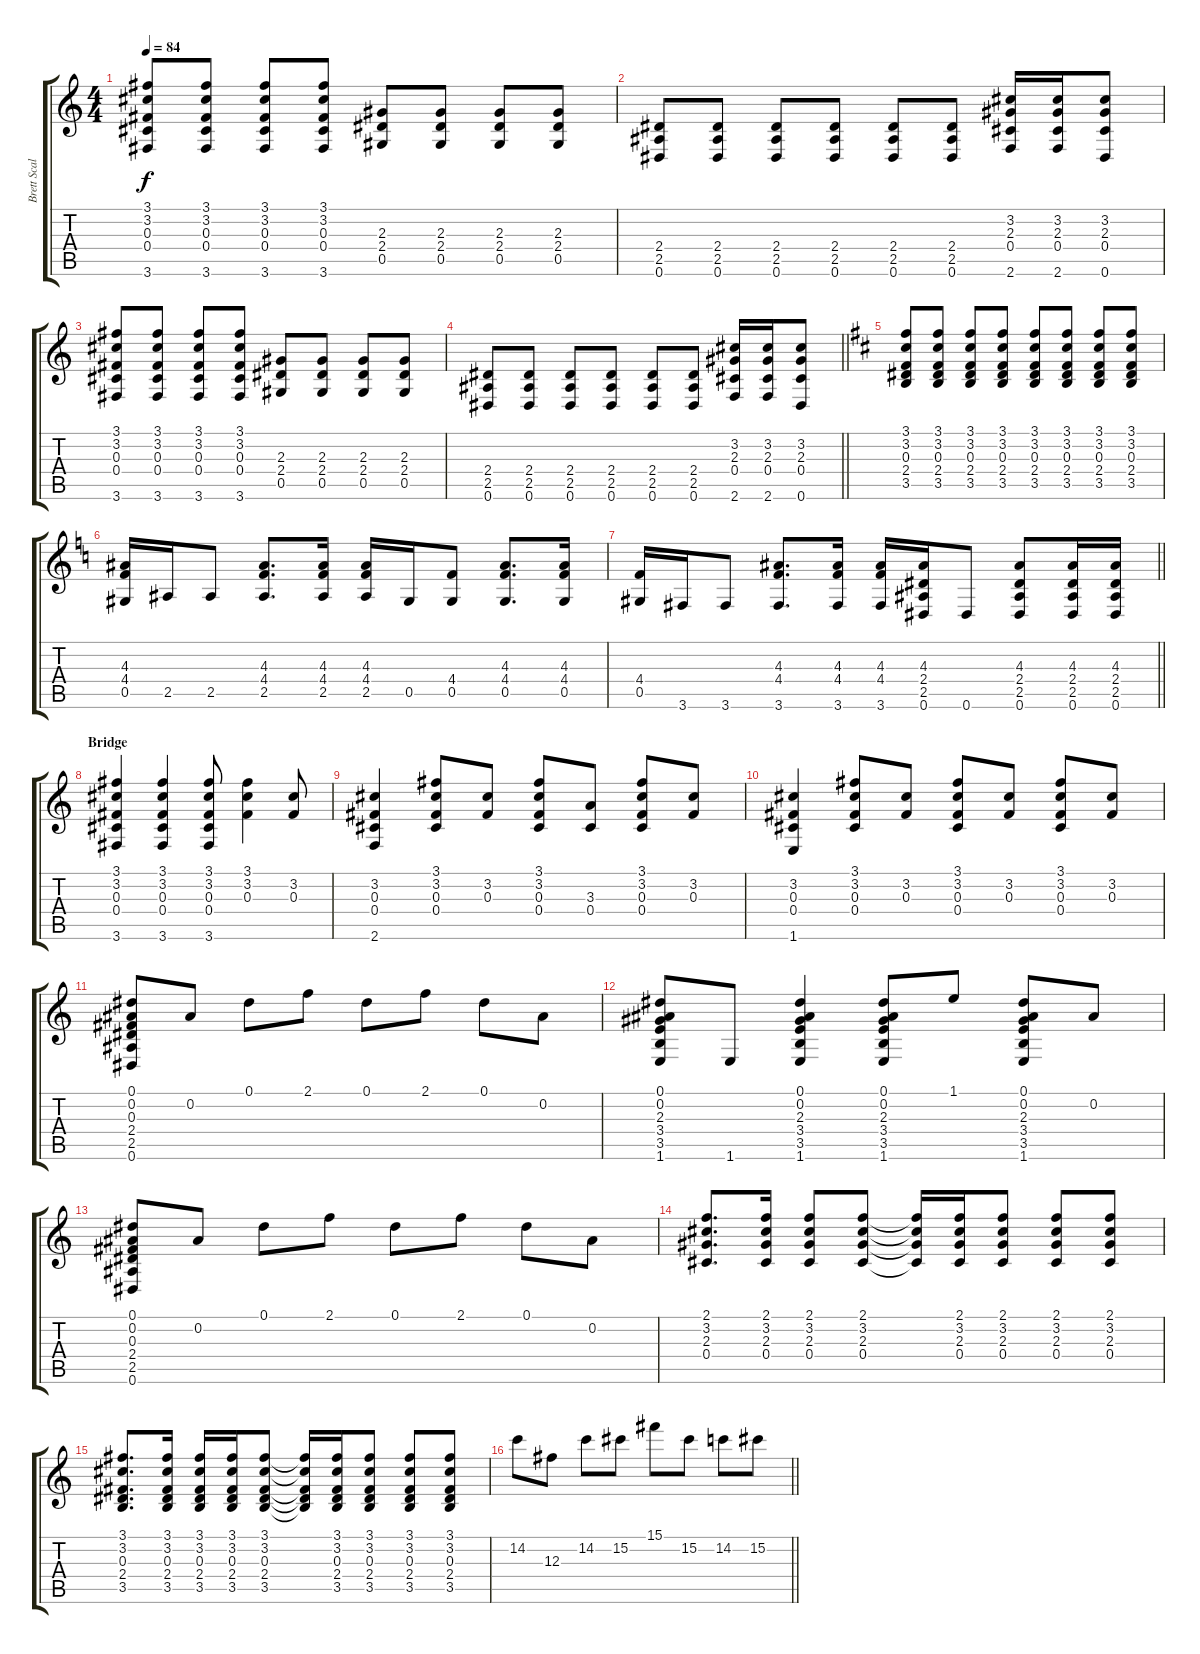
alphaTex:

\track ("Brett Scallions (Rhythm Guitar)" "Brett Scal") {instrument distortionguitar}
\staff {score tabs}
\tuning (Eb4 Bb3 Gb3 Db3 Ab2 Eb2) {hide}
\ts (4 4)
\tempo 84
\clef g2
\ks c
(3.1 3.2 0.3 0.4 3.6).8{dy f} (3.1 3.2 0.3 0.4 3.6).8 (3.1 3.2 0.3 0.4 3.6).8 (3.1 3.2 0.3 0.4 3.6).8 (2.3 2.4 0.5).8 (2.3 2.4 0.5).8 (2.3 2.4 0.5).8 (2.3 2.4 0.5).8 |
(2.4 2.5 0.6).8 (2.4 2.5 0.6).8 (2.4 2.5 0.6).8 (2.4 2.5 0.6).8 (2.4 2.5 0.6).8 (2.4 2.5 0.6).8 (3.2 2.3 0.4 2.6).16 (3.2 2.3 0.4 2.6).16 (3.2 2.3 0.4 0.6).8 |
(3.1 3.2 0.3 0.4 3.6).8 (3.1 3.2 0.3 0.4 3.6).8 (3.1 3.2 0.3 0.4 3.6).8 (3.1 3.2 0.3 0.4 3.6).8 (2.3 2.4 0.5).8 (2.3 2.4 0.5).8 (2.3 2.4 0.5).8 (2.3 2.4 0.5).8 |
\barLineRight lightlight
(2.4 2.5 0.6).8 (2.4 2.5 0.6).8 (2.4 2.5 0.6).8 (2.4 2.5 0.6).8 (2.4 2.5 0.6).8 (2.4 2.5 0.6).8 (3.2 2.3 0.4 2.6).16 (3.2 2.3 0.4 2.6).16 (3.2 2.3 0.4 0.6).8 |
\ks d
(3.1 3.2 0.3 2.4 3.5).8 (3.1 3.2 0.3 2.4 3.5).8 (3.1 3.2 0.3 2.4 3.5).8 (3.1 3.2 0.3 2.4 3.5).8 (3.1 3.2 0.3 2.4 3.5).8 (3.1 3.2 0.3 2.4 3.5).8 (3.1 3.2 0.3 2.4 3.5).8 (3.1 3.2 0.3 2.4 3.5).8 |
\ks c
(4.3 4.4 0.5).16 2.5.16 2.5.8 (4.3 4.4 2.5).8{d} (4.3 4.4 2.5).16 (4.3 4.4 2.5).16 0.5.16 (4.4 0.5).8 (4.3 4.4 0.5).8{d} (4.3 4.4 0.5).16 |
\barLineRight lightlight
(4.4 0.5).16 3.6.16 3.6.8 (4.3 4.4 3.6).8{d} (4.3 4.4 3.6).16 (4.3 4.4 3.6).16 (4.3 2.4 2.5 0.6).16 0.6.8 (4.3 2.4 2.5 0.6).8 (4.3 2.4 2.5 0.6).16 (4.3 2.4 2.5 0.6).16 |
\section ("" "Bridge")
(3.1 3.2 0.3 0.4 3.6).4 (3.1 3.2 0.3 0.4 3.6).4 (3.1 3.2 0.3 0.4 3.6).8 (3.1 3.2 0.3).4 (3.2 0.3).8 |
(3.2 0.3 0.4 2.6).4 (3.1 3.2 0.3 0.4).8 (3.2 0.3).8 (3.1 3.2 0.3 0.4).8 (3.3 0.4).8 (3.1 3.2 0.3 0.4).8 (3.2 0.3).8 |
(3.2 0.3 0.4 1.6).4 (3.1 3.2 0.3 0.4).8 (3.2 0.3).8 (3.1 3.2 0.3 0.4).8 (3.2 0.3).8 (3.1 3.2 0.3 0.4).8 (3.2 0.3).8 |
(0.1 0.2 0.3 2.4 2.5 0.6).8 0.2.8 0.1.8 2.1.8 0.1.8 2.1.8 0.1.8 0.2.8 |
(0.1 0.2 2.3 3.4 3.5 1.6).8 1.6.8 (0.1 0.2 2.3 3.4 3.5 1.6).4 (0.1 0.2 2.3 3.4 3.5 1.6).8 1.1.8 (0.1 0.2 2.3 3.4 3.5 1.6).8 0.2.8 |
(0.1 0.2 0.3 2.4 2.5 0.6).8 0.2.8 0.1.8 2.1.8 0.1.8 2.1.8 0.1.8 0.2.8 |
(2.1 3.2 2.3 0.4).8{d} (2.1 3.2 2.3 0.4).16 (2.1 3.2 2.3 0.4).8 (2.1 3.2 2.3 0.4).8 (2.1{t} 3.2{t} 2.3{t} 0.4{t}).16 (2.1 3.2 2.3 0.4).16 (2.1 3.2 2.3 0.4).8 (2.1 3.2 2.3 0.4).8 (2.1 3.2 2.3 0.4).8 |
(3.1 3.2 0.3 2.4 3.5).8{d} (3.1 3.2 0.3 2.4 3.5).16 (3.1 3.2 0.3 2.4 3.5).16 (3.1 3.2 0.3 2.4 3.5).16 (3.1 3.2 0.3 2.4 3.5).8 (3.1{t} 3.2{t} 0.3{t} 2.4{t} 3.5{t}).16 (3.1 3.2 0.3 2.4 3.5).16 (3.1 3.2 0.3 2.4 3.5).8 (3.1 3.2 0.3 2.4 3.5).8 (3.1 3.2 0.3 2.4 3.5).8 |
\barLineRight lightlight
14.2.8 12.3.8 14.2.8 15.2.8 15.1.8 15.2.8 14.2.8 15.2.8
